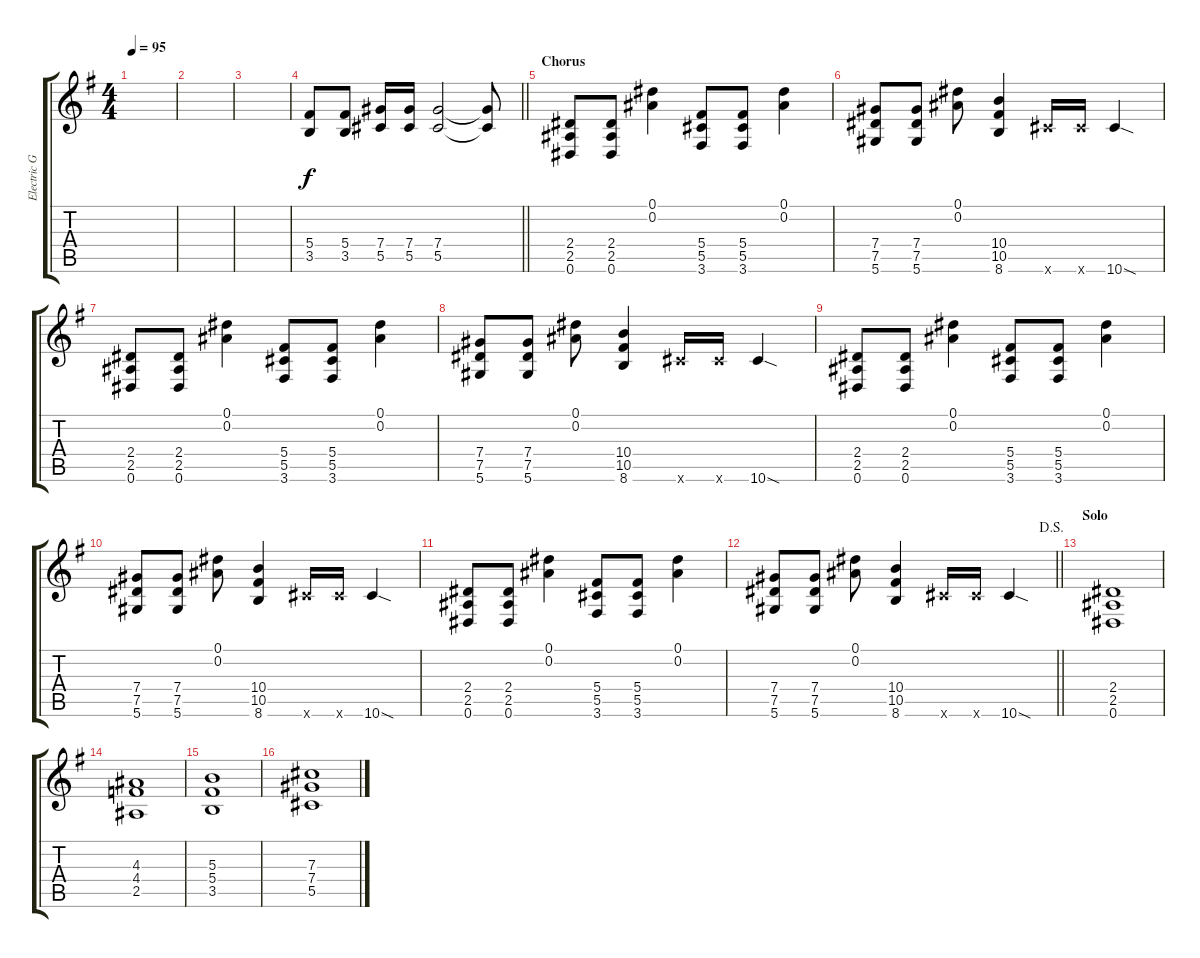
\track ("Electric Guitar" "Electric G") {instrument distortionguitar}
\staff {score tabs}
\tuning (Eb4 Bb3 Gb3 Db3 Ab2 Eb2) {hide}
\ts (4 4)
\tempo 95
\clef g2
\ks eminor
|
|
|
\barLineRight lightlight
(5.4 3.5).8 (5.4 3.5).8 (7.4 5.5).16 (7.4 5.5).16 (7.4 5.5).2 (7.4{t} 5.5{t}).8 |
\section ("" "Chorus")
(2.4 2.5 0.6).8 (2.4 2.5 0.6).8 (0.1 0.2).4 (5.4 5.5 3.6).8 (5.4 5.5 3.6).8 (0.1 0.2).4 |
(7.4 7.5 5.6).8 (7.4 7.5 5.6).8 (0.1 0.2).8 (10.4 10.5 8.6).4 10.6{x}.16 10.6{x}.16 10.6{sod}.4 |
(2.4 2.5 0.6).8 (2.4 2.5 0.6).8 (0.1 0.2).4 (5.4 5.5 3.6).8 (5.4 5.5 3.6).8 (0.1 0.2).4 |
(7.4 7.5 5.6).8 (7.4 7.5 5.6).8 (0.1 0.2).8 (10.4 10.5 8.6).4 10.6{x}.16 10.6{x}.16 10.6{sod}.4 |
(2.4 2.5 0.6).8 (2.4 2.5 0.6).8 (0.1 0.2).4 (5.4 5.5 3.6).8 (5.4 5.5 3.6).8 (0.1 0.2).4 |
(7.4 7.5 5.6).8 (7.4 7.5 5.6).8 (0.1 0.2).8 (10.4 10.5 8.6).4 10.6{x}.16 10.6{x}.16 10.6{sod}.4 |
(2.4 2.5 0.6).8 (2.4 2.5 0.6).8 (0.1 0.2).4 (5.4 5.5 3.6).8 (5.4 5.5 3.6).8 (0.1 0.2).4 |
\jump dalsegno
\barLineRight lightlight
(7.4 7.5 5.6).8 (7.4 7.5 5.6).8 (0.1 0.2).8 (10.4 10.5 8.6).4 10.6{x}.16 10.6{x}.16 10.6{sod}.4 |
\section ("" "Solo")
(2.4 2.5 0.6).1 |
(4.3 4.4 2.5).1 |
(5.3 5.4 3.5).1 |
(7.3 7.4 5.5).1
